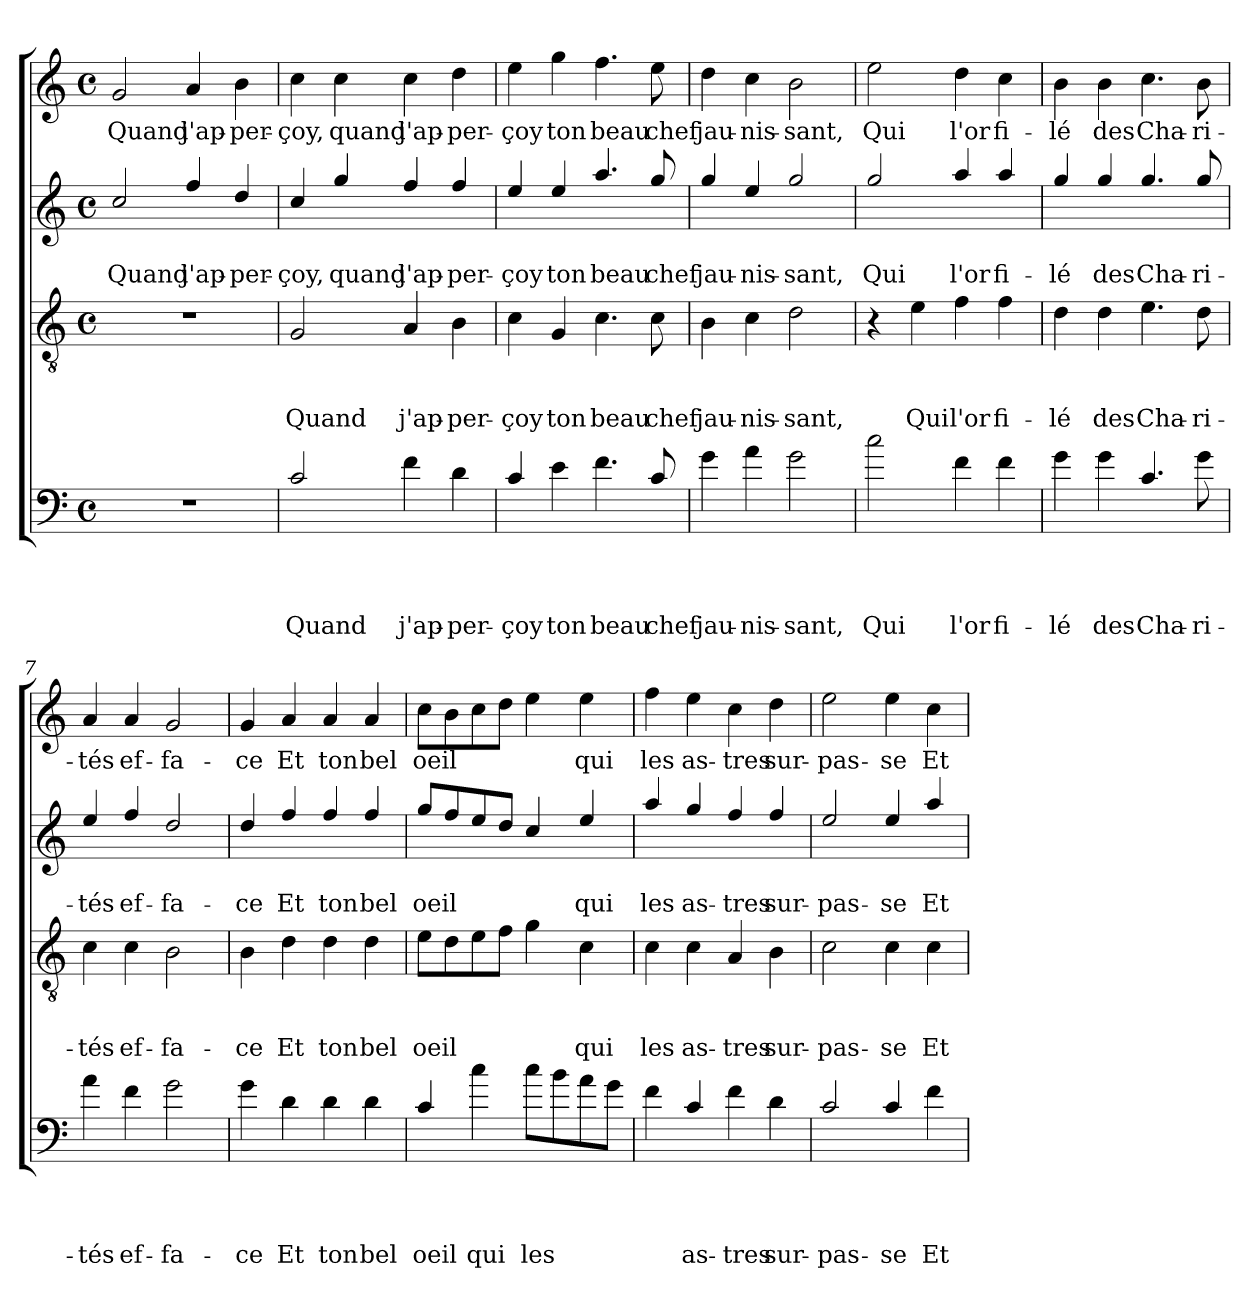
**kern	**text	**text	**text	**text	**kern	**text	**text	**text	**kern	**text	**text	**kern	**text
*part4	*part4	*part4	*part4	*part4	*part3	*part3	*part3	*part3	*part2	*part2	*part2	*part1	*part1
*staff4	*staff4	*staff4	*staff4	*staff4	*staff3	*staff3	*staff3	*staff3	*staff2	*staff2	*staff2	*staff1	*staff1
*clefF4	*	*	*	*	*clefGv2	*	*	*	*clefG2	*	*	*clefG2	*
*ITrd7c12	*	*	*	*	*	*	*	*	*ITrd8c14	*	*	*	*
*k[]	*	*	*	*	*k[]	*	*	*	*k[]	*	*	*k[]	*
*C:	*	*	*	*	*C:	*	*	*	*C:	*	*	*C:	*
*M4/4	*	*	*	*	*M4/4	*	*	*	*M4/4	*	*	*M4/4	*
*met(c)	*	*	*	*	*met(c)	*	*	*	*met(c)	*	*	*met(c)	*
=1	=1	=1	=1	=1	=1	=1	=1	=1	=1	=1	=1	=1	=1
1r	.	.	.	.	1r	.	.	.	2c/	.	Quand	2g/	Quand
.	.	.	.	.	.	.	.	.	4f/	.	j'ap-	4a/	j'ap-
.	.	.	.	.	.	.	.	.	4d/	.	-per-	4b\	-per-
=2	=2	=2	=2	=2	=2	=2	=2	=2	=2	=2	=2	=2	=2
2C/	.	.	.	Quand	2G/	.	.	Quand	4c/	.	-çoy,	4cc\	-çoy,
.	.	.	.	.	.	.	.	.	4g/	.	quand	4cc\	quand
4F\	.	.	.	j'ap-	4A/	.	.	j'ap-	4f/	.	j'ap-	4cc\	j'ap-
4D\	.	.	.	-per-	4B\	.	.	-per-	4f/	.	-per-	4dd\	-per-
=3	=3	=3	=3	=3	=3	=3	=3	=3	=3	=3	=3	=3	=3
4C/	.	.	.	-çoy	4c\	.	.	-çoy	4e/	.	-çoy	4ee\	-çoy
4E\	.	.	.	ton	4G/	.	.	ton	4e/	.	ton	4gg\	ton
4.F\	.	.	.	beau	4.c\	.	.	beau	4.a/	.	beau	4.ff\	beau
8C/	.	.	.	chef	8c\	.	.	chef	8g/	.	chef	8ee\	chef
=4	=4	=4	=4	=4	=4	=4	=4	=4	=4	=4	=4	=4	=4
4G\	.	.	.	jau-	4B\	.	.	jau-	4g/	.	jau-	4dd\	jau-
4A\	.	.	.	-nis-	4c\	.	.	-nis-	4e/	.	-nis-	4cc\	-nis-
2G\	.	.	.	-sant,	2d\	.	.	-sant,	2g/	.	-sant,	2b\	-sant,
=5	=5	=5	=5	=5	=5	=5	=5	=5	=5	=5	=5	=5	=5
2c\	.	.	.	Qui	4r	.	.	.	2g/	.	Qui	2ee\	Qui
.	.	.	.	.	4e\	.	.	Qui	.	.	.	.	.
4F\	.	.	.	l'or	4f\	.	.	l'or	4a/	.	l'or	4dd\	l'or
4F\	.	.	.	fi-	4f\	.	.	fi-	4a/	.	fi-	4cc\	fi-
!!LO:LB:g=z
=6	=6	=6	=6	=6	=6	=6	=6	=6	=6	=6	=6	=6	=6
4G\	.	.	.	-lé	4d\	.	.	-lé	4g/	.	-lé	4b\	-lé
4G\	.	.	.	des	4d\	.	.	des	4g/	.	des	4b\	des
4.C/	.	.	.	Cha-	4.e\	.	.	Cha-	4.g/	.	Cha-	4.cc\	Cha-
8G\	.	.	.	-ri-	8d\	.	.	-ri-	8g/	.	-ri-	8b\	-ri-
=7	=7	=7	=7	=7	=7	=7	=7	=7	=7	=7	=7	=7	=7
4A\	.	.	.	-tés	4c\	.	.	-tés	4e/	.	-tés	4a/	-tés
4F\	.	.	.	ef-	4c\	.	.	ef-	4f/	.	ef-	4a/	ef-
2G\	.	.	.	-fa-	2B\	.	.	-fa-	2d/	.	-fa-	2g/	-fa-
=8	=8	=8	=8	=8	=8	=8	=8	=8	=8	=8	=8	=8	=8
4G\	.	.	.	-ce	4B\	.	.	-ce	4d/	.	-ce	4g/	-ce
4D\	.	.	.	Et	4d\	.	.	Et	4f/	.	Et	4a/	Et
4D\	.	.	.	ton	4d\	.	.	ton	4f/	.	ton	4a/	ton
4D\	.	.	.	bel	4d\	.	.	bel	4f/	.	bel	4a/	bel
=9	=9	=9	=9	=9	=9	=9	=9	=9	=9	=9	=9	=9	=9
4C/	.	.	.	oeil	8e\L	.	.	oeil	8g/L	.	oeil	8cc\L	oeil
.	.	.	.	.	8d\	.	.	.	8f/	.	.	8b\	.
4c\	.	.	.	qui	8e\	.	.	.	8e/	.	.	8cc\	.
.	.	.	.	.	8f\J	.	.	.	8d/J	.	.	8dd\J	.
8c\L	.	.	.	les	4g\	.	.	.	4c/	.	.	4ee\	.
8B\	.	.	.	.	.	.	.	.	.	.	.	.	.
8A\	.	.	.	.	4c\	.	.	qui	4e/	.	qui	4ee\	qui
8G\J	.	.	.	.	.	.	.	.	.	.	.	.	.
=10	=10	=10	=10	=10	=10	=10	=10	=10	=10	=10	=10	=10	=10
4F\	.	.	.	.	4c\	.	.	les	4a/	.	les	4ff\	les
4C/	.	.	.	as-	4c\	.	.	as-	4g/	.	as-	4ee\	as-
4F\	.	.	.	-tres	4A/	.	.	-tres	4f/	.	-tres	4cc\	-tres
4D\	.	.	.	sur-	4B\	.	.	sur-	4f/	.	sur-	4dd\	sur-
!!LO:LB:g=z
=11	=11	=11	=11	=11	=11	=11	=11	=11	=11	=11	=11	=11	=11
2C/	.	.	.	-pas-	2c\	.	.	-pas-	2e/	.	-pas-	2ee\	-pas-
4C/	.	.	.	-se	4c\	.	.	-se	4e/	.	-se	4ee\	-se
4F\	.	.	.	Et	4c\	.	.	Et	4a/	.	Et	4cc\	Et
=	=	=	=	=	=	=	=	=	=	=	=	=	=
*-	*-	*-	*-	*-	*-	*-	*-	*-	*-	*-	*-	*-	*-
